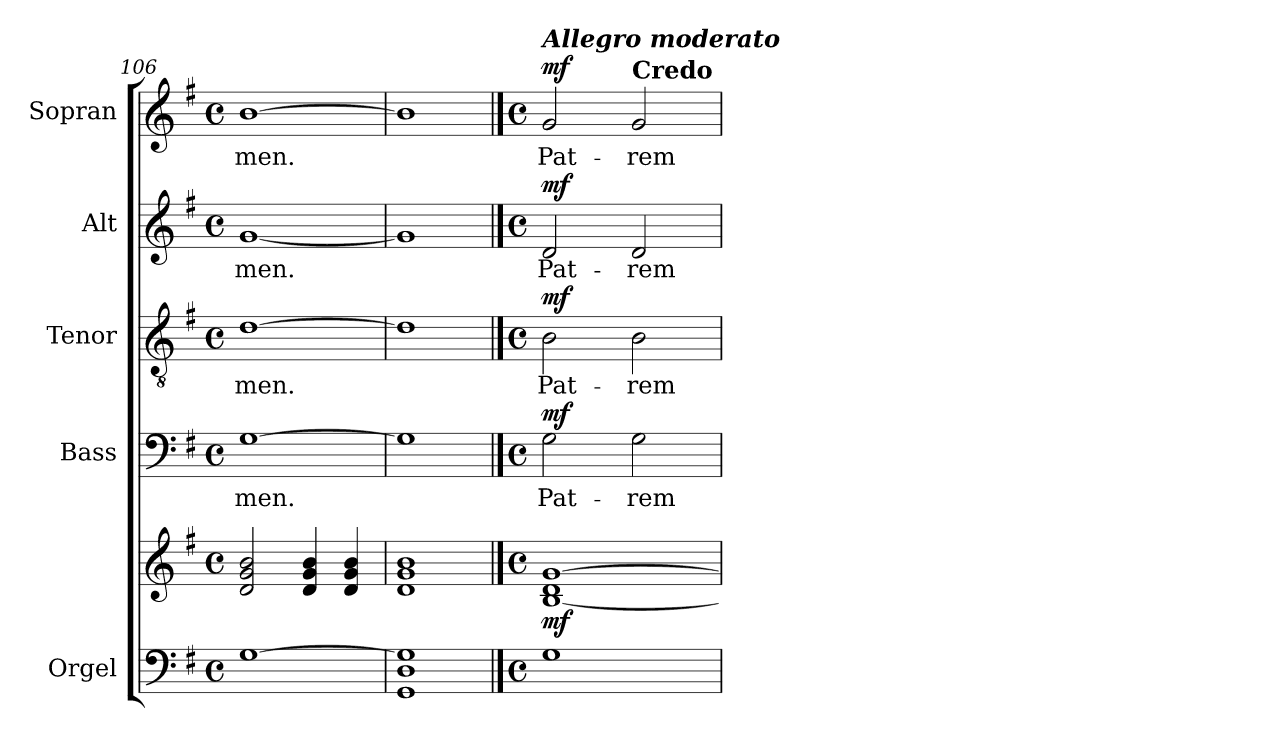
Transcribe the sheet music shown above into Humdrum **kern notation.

**kern	**kern	**dynam	**kern	**text	**dynam	**kern	**text	**dynam	**kern	**text	**dynam	**kern	**text	**dynam
*part5	*part5	*part5	*part4	*part4	*part4	*part3	*part3	*part3	*part2	*part2	*part2	*part1	*part1	*part1
*staff6	*staff5	*staff5/6	*staff4	*staff4	*staff4	*staff3	*staff3	*staff3	*staff2	*staff2	*staff2	*staff1	*staff1	*staff1
*I"Orgel	*	*	*I"Bass	*	*	*I"Tenor	*	*	*I"Alt	*	*	*I"Sopran	*	*
*I'Org.	*	*	*I'B.	*	*	*I'T.	*	*	*I'A.	*	*	*I'S.	*	*
*clefF4	*clefG2	*	*clefF4	*	*	*clefGv2	*	*	*clefG2	*	*	*clefG2	*	*
*k[f#]	*k[f#]	*	*k[f#]	*	*	*k[f#]	*	*	*k[f#]	*	*	*k[f#]	*	*
*G:	*G:	*	*G:	*	*	*G:	*	*	*G:	*	*	*G:	*	*
*M4/4	*M4/4	*	*M4/4	*	*	*M4/4	*	*	*M4/4	*	*	*M4/4	*	*
*met(c)	*met(c)	*	*met(c)	*	*	*met(c)	*	*	*met(c)	*	*	*met(c)	*	*
=106	=106	=106	=106	=106	=106	=106	=106	=106	=106	=106	=106	=106	=106	=106
!	!	!	!	!LO:LY:b	!	!	!LO:LY:b	!	!	!LO:LY:b	!	!	!LO:LY:b	!
[1G	2d/ 2g/ 2b/	.	[1G	-men.	.	[1d	-men.	.	[1g	-men.	.	[1b	-men.	.
.	4d/ 4g/ 4b/	.	.	.	.	.	.	.	.	.	.	.	.	.
.	4d/ 4g/ 4b/	.	.	.	.	.	.	.	.	.	.	.	.	.
=107	=107	=107	=107	=107	=107	=107	=107	=107	=107	=107	=107	=107	=107	=107
1GG 1D 1G]	1d 1g 1b	.	1G]	.	.	1d]	.	.	1g]	.	.	1b]	.	.
!!LO:PB:g=z
==108	==108	==108	==108	==108	==108	==108	==108	==108	==108	==108	==108	==108	==108	==108
*M4/4	*M4/4	*	*M4/4	*	*	*M4/4	*	*	*M4/4	*	*	*M4/4	*	*
*met(c)	*met(c)	*	*met(c)	*	*	*met(c)	*	*	*met(c)	*	*	*met(c)	*	*
!	!	!	!	!	!	!	!	!	!	!	!	!LO:TX:a:Bi:t=Allegro moderato	!	!
!	!	!LO:DY:b	!	!LO:LY:b	!LO:DY:a	!	!LO:LY:b	!LO:DY:a	!	!LO:LY:b	!LO:DY:a	!	!LO:LY:b	!LO:DY:b
1G	[1B 1d [1g	mf	2G\	Pat-	mf	2B\	Pat-	mf	2d/	Pat-	mf	2g/	Pat-	mf
!	!	!	!	!	!	!	!	!	!	!	!	!LO:TX:a:B:t=Credo	!	!
!	!	!	!	!LO:LY:b	!	!	!LO:LY:b	!	!	!LO:LY:b	!	!	!LO:LY:b	!
.	.	.	2G\	-rem	.	2B\	-rem	.	2d/	-rem	.	2g/	-rem	.
=	=	=	=	=	=	=	=	=	=	=	=	=	=	=
*-	*-	*-	*-	*-	*-	*-	*-	*-	*-	*-	*-	*-	*-	*-
